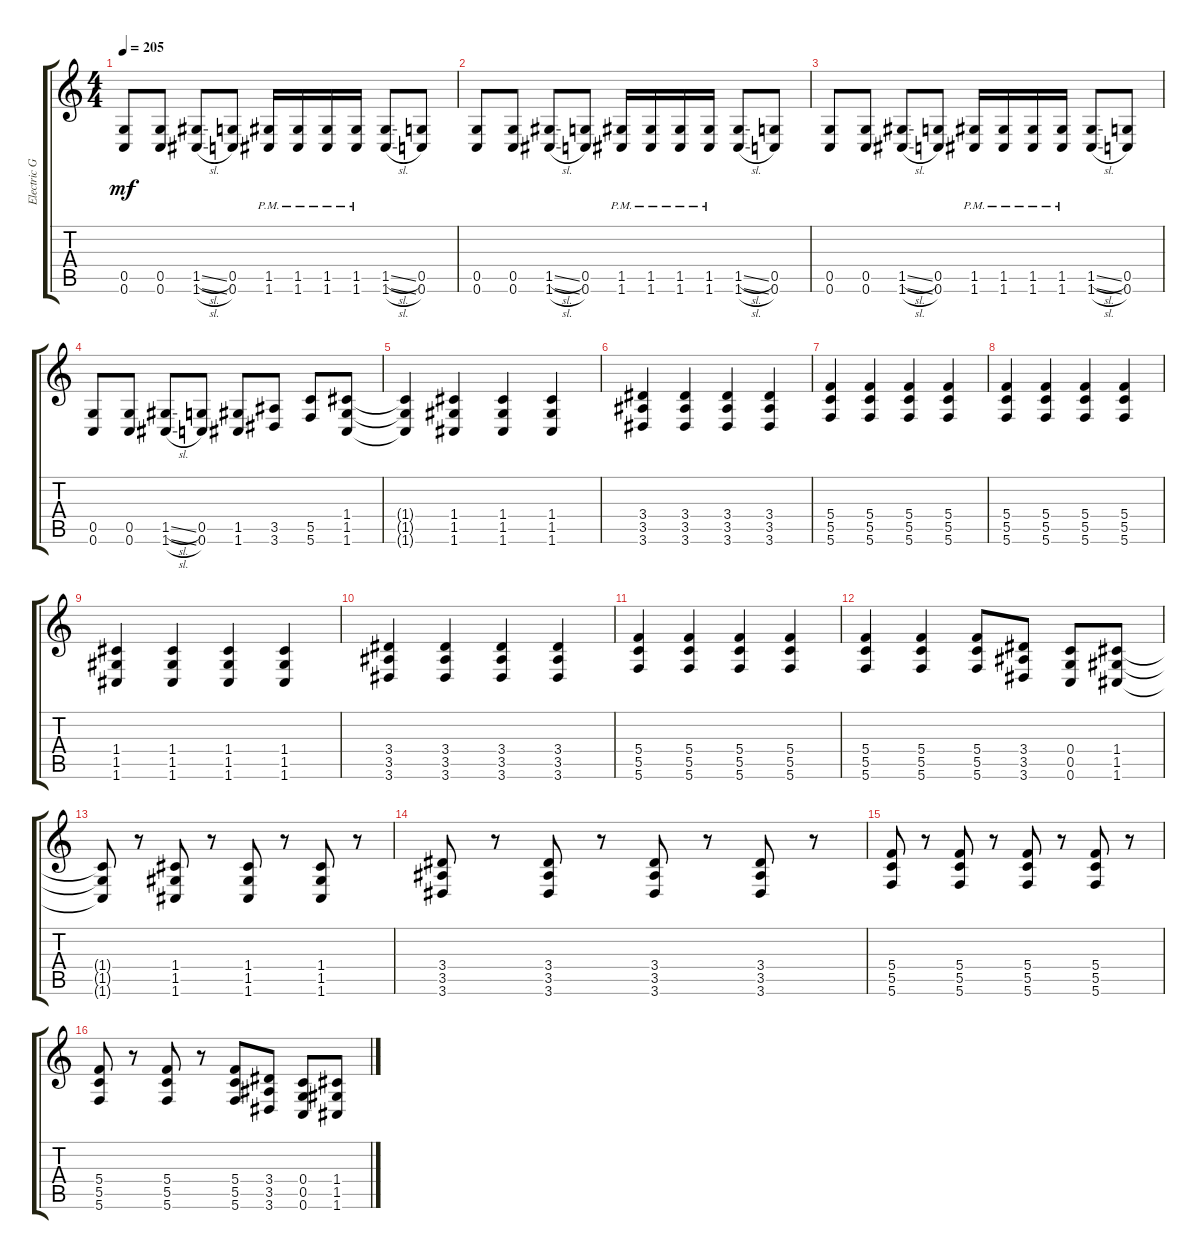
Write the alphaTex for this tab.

\track ("Electric Guitar" "Electric G") {instrument distortionguitar}
\staff {score tabs}
\tuning (D4 A3 F3 C3 G2 C2) {hide}
\ts (4 4)
\tempo 205
\clef g2
\ks c
(0.5 0.6).8{dy mf} (0.5 0.6).8 (1.5{sl} 1.6{sl}).8 (0.5 0.6).8 (1.5{pm} 1.6{pm}).16 (1.5{pm} 1.6{pm}).16 (1.5{pm} 1.6{pm}).16 (1.5{pm} 1.6{pm}).16 (1.5{sl} 1.6{sl}).8 (0.5 0.6).8 |
(0.5 0.6).8 (0.5 0.6).8 (1.5{sl} 1.6{sl}).8 (0.5 0.6).8 (1.5{pm} 1.6{pm}).16 (1.5{pm} 1.6{pm}).16 (1.5{pm} 1.6{pm}).16 (1.5{pm} 1.6{pm}).16 (1.5{sl} 1.6{sl}).8 (0.5 0.6).8 |
(0.5 0.6).8 (0.5 0.6).8 (1.5{sl} 1.6{sl}).8 (0.5 0.6).8 (1.5{pm} 1.6{pm}).16 (1.5{pm} 1.6{pm}).16 (1.5{pm} 1.6{pm}).16 (1.5{pm} 1.6{pm}).16 (1.5{sl} 1.6{sl}).8 (0.5 0.6).8 |
(0.5 0.6).8 (0.5 0.6).8 (1.5{sl} 1.6{sl}).8 (0.5 0.6).8 (1.5 1.6).8 (3.5 3.6).8 (5.5 5.6).8 (1.4 1.5 1.6).8 |
(1.4{t} 1.5{t} 1.6{t}).4 (1.4 1.5 1.6).4 (1.4 1.5 1.6).4 (1.4 1.5 1.6).4 |
(3.4 3.5 3.6).4 (3.4 3.5 3.6).4 (3.4 3.5 3.6).4 (3.4 3.5 3.6).4 |
(5.4 5.5 5.6).4 (5.4 5.5 5.6).4 (5.4 5.5 5.6).4 (5.4 5.5 5.6).4 |
(5.4 5.5 5.6).4 (5.4 5.5 5.6).4 (5.4 5.5 5.6).4 (5.4 5.5 5.6).4 |
(1.4 1.5 1.6).4 (1.4 1.5 1.6).4 (1.4 1.5 1.6).4 (1.4 1.5 1.6).4 |
(3.4 3.5 3.6).4 (3.4 3.5 3.6).4 (3.4 3.5 3.6).4 (3.4 3.5 3.6).4 |
(5.4 5.5 5.6).4 (5.4 5.5 5.6).4 (5.4 5.5 5.6).4 (5.4 5.5 5.6).4 |
(5.4 5.5 5.6).4 (5.4 5.5 5.6).4 (5.4 5.5 5.6).8 (3.4 3.5 3.6).8 (0.4 0.5 0.6).8 (1.4 1.5 1.6).8 |
(1.4{t} 1.5{t} 1.6{t}).8 r.8 (1.4 1.5 1.6).8 r.8 (1.4 1.5 1.6).8 r.8 (1.4 1.5 1.6).8 r.8 |
(3.4 3.5 3.6).8 r.8 (3.4 3.5 3.6).8 r.8 (3.4 3.5 3.6).8 r.8 (3.4 3.5 3.6).8 r.8 |
(5.4 5.5 5.6).8 r.8 (5.4 5.5 5.6).8 r.8 (5.4 5.5 5.6).8 r.8 (5.4 5.5 5.6).8 r.8 |
(5.4 5.5 5.6).8 r.8 (5.4 5.5 5.6).8 r.8 (5.4 5.5 5.6).8 (3.4 3.5 3.6).8 (0.4 0.5 0.6).8 (1.4 1.5 1.6).8
